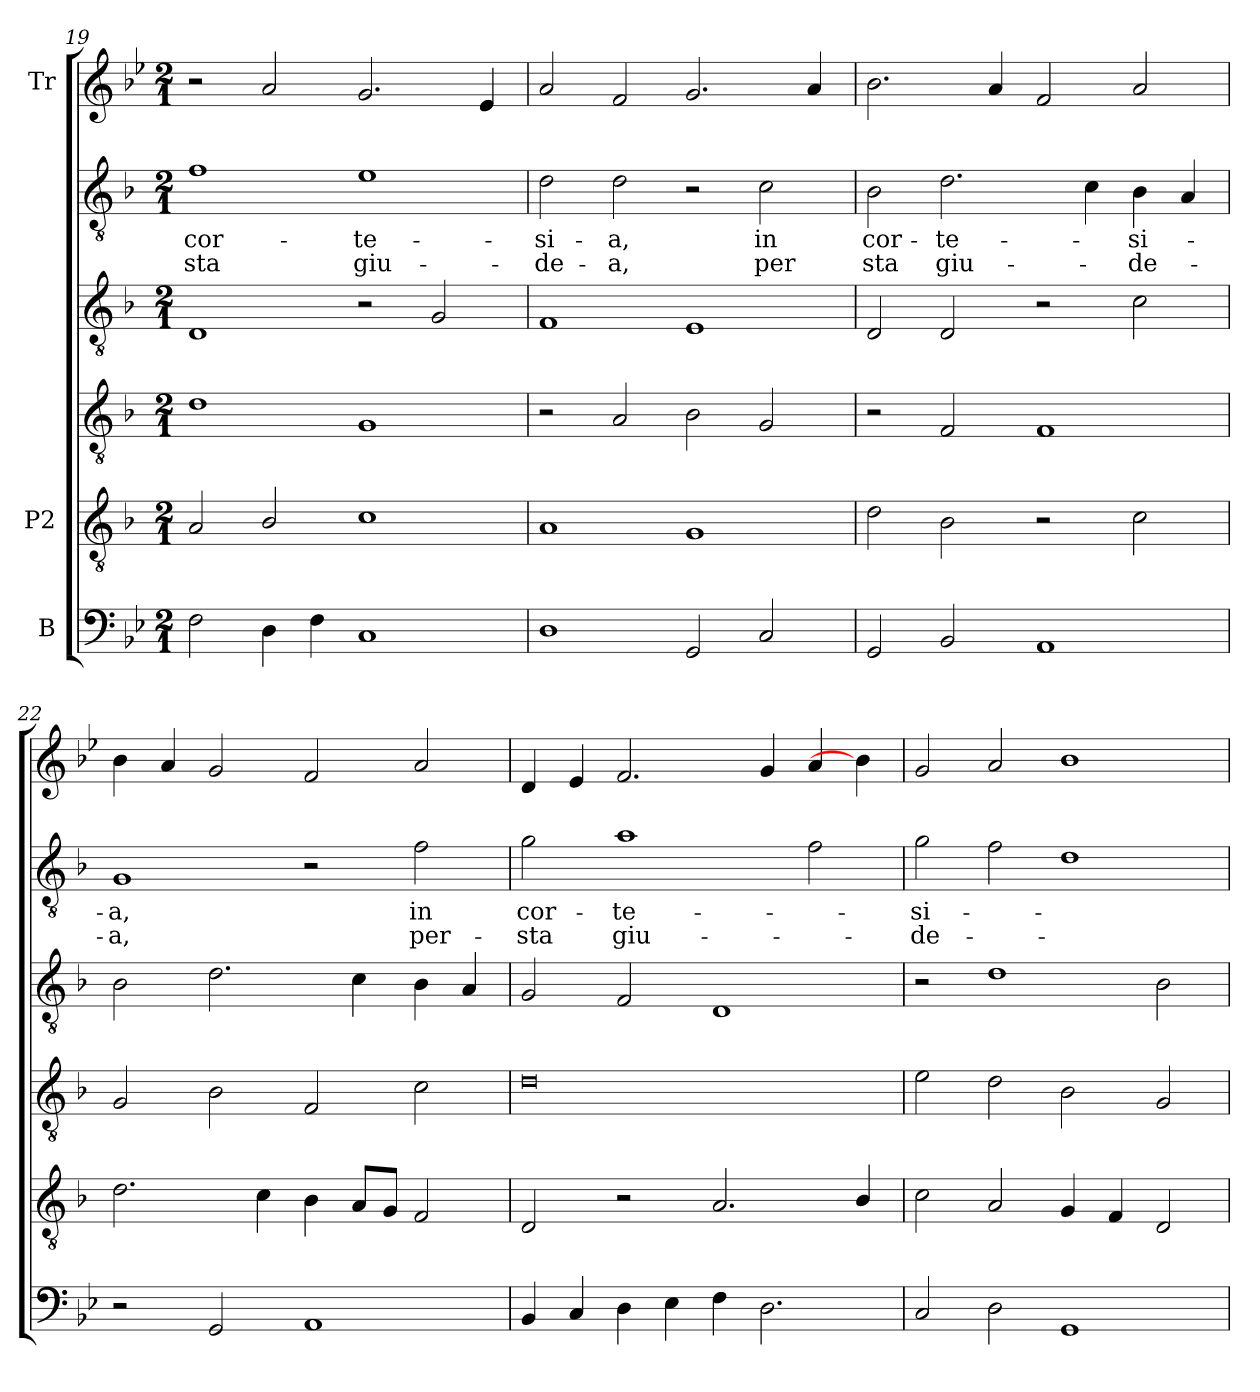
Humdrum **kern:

**kern	**kern	**kern	**kern	**kern	**text	**text	**kern
*part3	*part2	*part2	*part2	*part2	*part2	*part2	*part1
*staff6	*staff5	*staff4	*staff3	*staff2	*staff2	*staff2	*staff1
*I"B	*I"P2	*	*	*	*	*	*I"Tr
*clefF4	*clefGv2	*clefGv2	*clefGv2	*clefGv2	*	*	*clefG2
*	*ITrd7c12	*ITrd7c12	*ITrd7c12	*ITrd7c12	*	*	*
*k[b-e-]	*k[b-]	*k[b-]	*k[b-]	*k[b-]	*	*	*k[b-e-]
*B-:	*F:	*F:	*F:	*F:	*	*	*B-:
*M2/1	*M2/1	*M2/1	*M2/1	*M2/1	*	*	*M2/1
=19	=19	=19	=19	=19	=19	=19	=19
!	!	!	!	!	!LO:LY:b:color=#000000	!LO:LY:b:color=#000000	!
2Fi\	2AAi/	1Di\	1DDi/	1Fi\	cor-	sta	2r
4Di\	2BB-i/	.	.	.	.	.	2ai/
4Fi\	.	.	.	.	.	.	.
!	!	!	!	!	!LO:LY:b:color=#000000	!LO:LY:b:color=#000000	!
1Ci/	1Ci\	1GGi/	2r	1Ei\	-te-	giu-	2.gi/
.	.	.	2GGi/	.	.	.	.
.	.	.	.	.	.	.	4e-i/
=20	=20	=20	=20	=20	=20	=20	=20
!	!	!	!	!	!LO:LY:b:color=#000000	!LO:LY:b:color=#000000	!
1Di/	1AAi/	2r	1FFi/	2Di\	-si-	-de-	2ai/
!	!	!	!	!	!LO:LY:b:color=#000000	!LO:LY:b:color=#000000	!
.	.	2AAi/	.	2Di\	-a,	-a,	2fi/
2GGi/	1GGi/	2BB-i\	1EEi/	2r	.	.	2.gi/
!	!	!	!	!	!LO:LY:b:color=#000000	!LO:LY:b:color=#000000	!
2Ci/	.	2GGi/	.	2Ci\	in	per	.
.	.	.	.	.	.	.	4ai/
=21	=21	=21	=21	=21	=21	=21	=21
!	!	!	!	!	!LO:LY:b:color=#000000	!LO:LY:b:color=#000000	!
2GGi/	2Di\	2r	2DDi/	2BB-i\	cor-	sta	2.b-i\
!	!	!	!	!	!LO:LY:b:color=#000000	!LO:LY:b:color=#000000	!
2BB-i/	2BB-i\	2FFi/	2DDi/	2.Di\	-te-	giu-	.
.	.	.	.	.	.	.	4ai/
1AAi/	2r	1FFi/	2r	.	.	.	2fi/
.	.	.	.	4Ci\	.	.	.
!	!	!	!	!	!LO:LY:b:color=#000000	!LO:LY:b:color=#000000	!
.	2Ci\	.	2Ci\	4BB-i\	-si-	-de-	2ai/
.	.	.	.	4AAi/	.	.	.
=22	=22	=22	=22	=22	=22	=22	=22
!	!	!	!	!	!LO:LY:b:color=#000000	!LO:LY:b:color=#000000	!
2r	2.Di\	2GGi/	2BB-i\	1GGi/	-a,	-a,	4b-i\
.	.	.	.	.	.	.	4ai/
2GGi/	.	2BB-i\	2.Di\	.	.	.	2gi/
.	4Ci\	.	.	.	.	.	.
1AAi/	4BB-i\	2FFi/	.	2r	.	.	2fi/
.	8AAi/L	.	4Ci\	.	.	.	.
.	8GGi/J	.	.	.	.	.	.
!	!	!	!	!	!LO:LY:b:color=#000000	!LO:LY:b:color=#000000	!
.	2FFi/	2Ci\	4BB-i\	2Fi\	in	per-	2ai/
.	.	.	4AAi/	.	.	.	.
=23	=23	=23	=23	=23	=23	=23	=23
!	!	!	!	!	!LO:LY:b:color=#000000	!LO:LY:b:color=#000000	!
4BB-i/	2DDi/	0Di\	2GGi/	2Gi\	cor-	-sta	4di/
4Ci/	.	.	.	.	.	.	4e-i/
!	!	!	!	!	!LO:LY:b:color=#000000	!LO:LY:b:color=#000000	!
4Di\	2r	.	2FFi/	1Ai\	-te-	giu-	2.fi/
4E-i\	.	.	.	.	.	.	.
4Fi\	2.AAi/	.	1DDi/	.	.	.	.
2.Di\	.	.	.	.	.	.	4gi/
.	.	.	.	2Fi\	.	.	4ai/
.	4BB-i/	.	.	.	.	.	4b-i\]
!!LO:LB:g=z
=24	=24	=24	=24	=24	=24	=24	=24
!	!	!	!	!	!LO:LY:b:color=#000000	!LO:LY:b:color=#000000	!
2Ci/	2Ci\	2Ei\	2r	2Gi\	-si-	-de-	2gi/
2Di\	2AAi/	2Di\	1Di\	2Fi\	.	.	2ai/
1GGi/	4GGi/	2BB-i\	.	1Di\	.	.	1b-i/
.	4FFi/	.	.	.	.	.	.
.	2DDi/	2GGi/	2BB-i\	.	.	.	.
=	=	=	=	=	=	=	=
*-	*-	*-	*-	*-	*-	*-	*-
